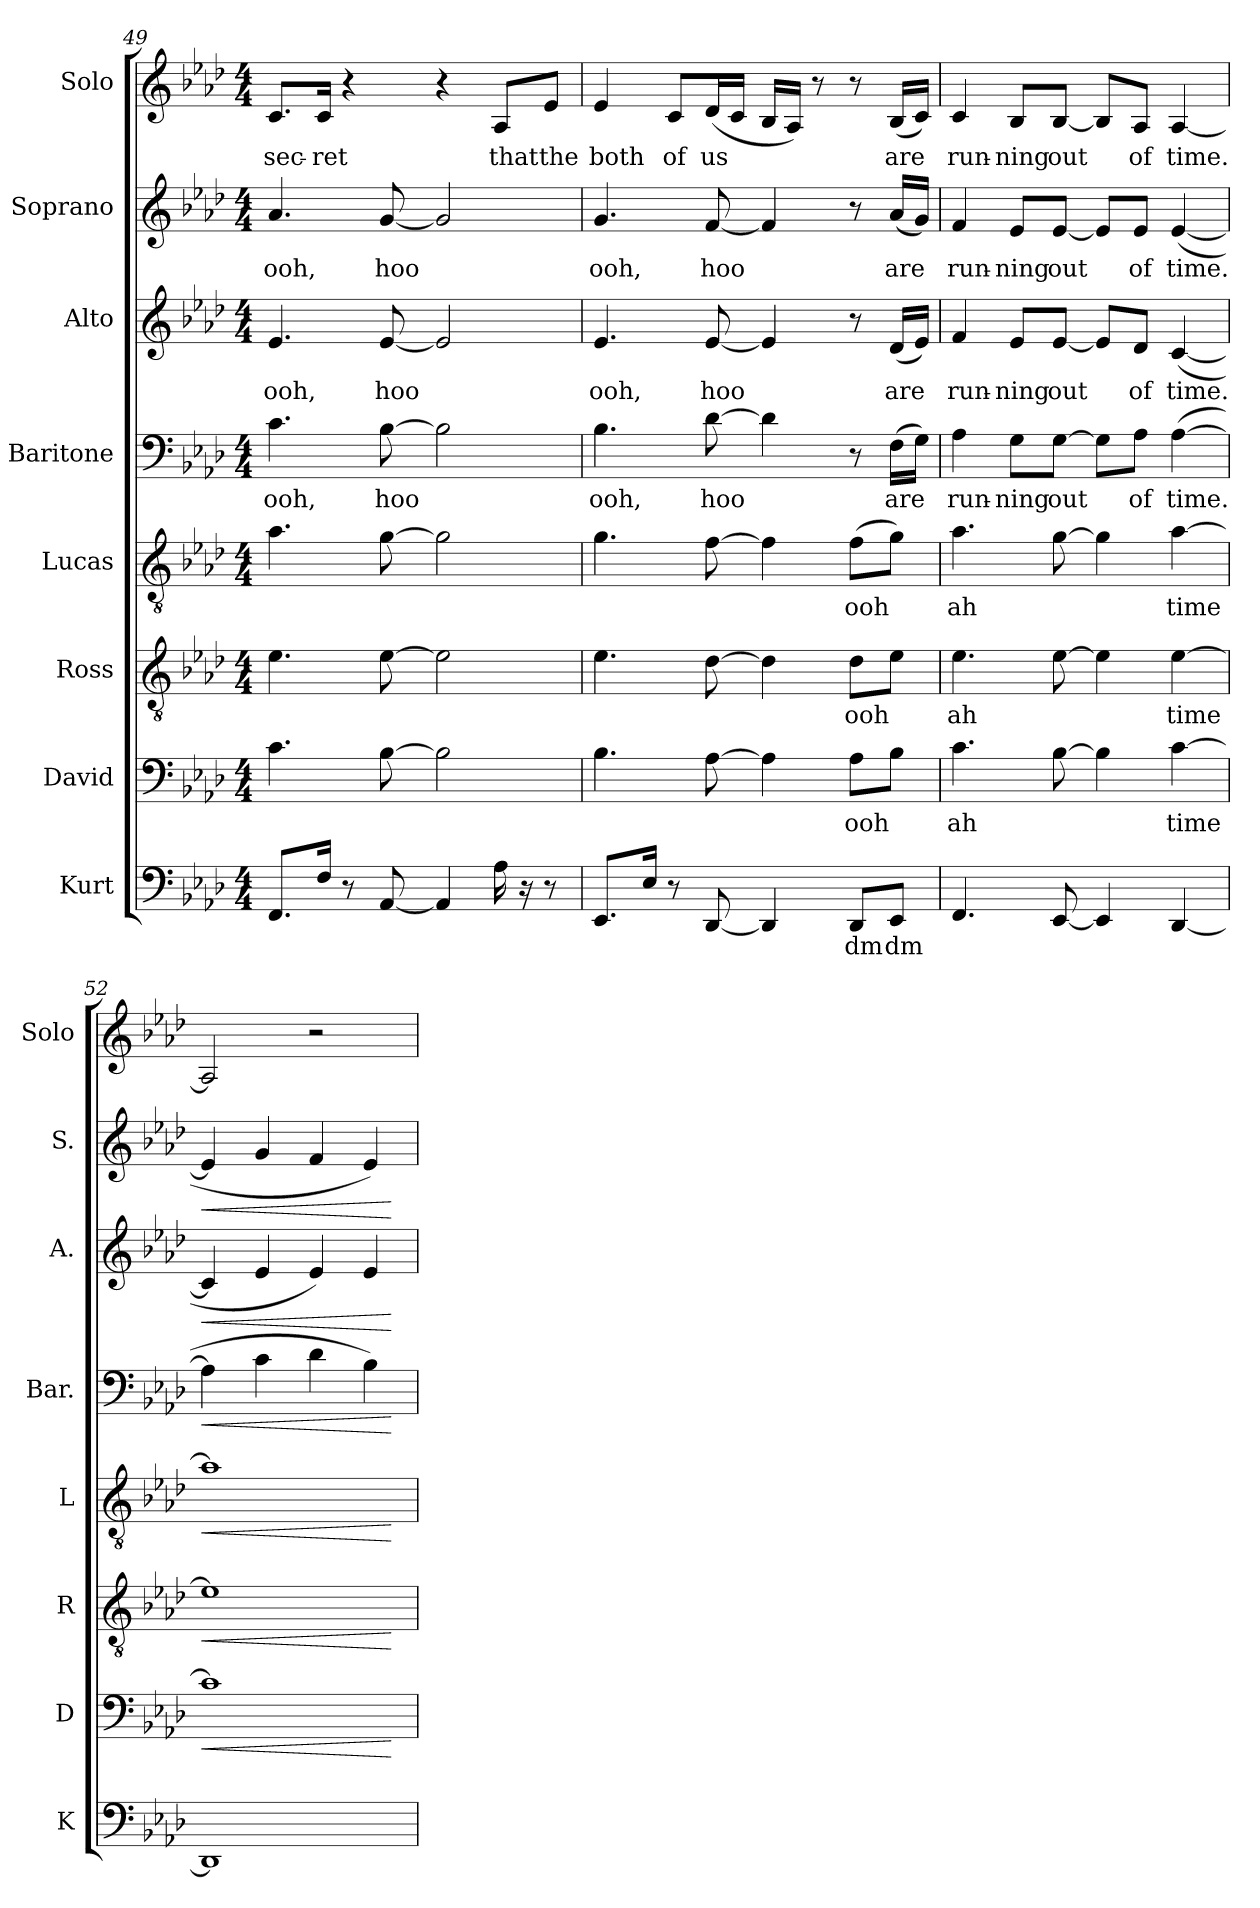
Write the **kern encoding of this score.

**kern	**text	**kern	**text	**dynam	**kern	**text	**dynam	**kern	**text	**dynam	**kern	**text	**dynam	**kern	**text	**dynam	**kern	**text	**dynam	**kern	**text
*part8	*part8	*part7	*part7	*part7	*part6	*part6	*part6	*part5	*part5	*part5	*part4	*part4	*part4	*part3	*part3	*part3	*part2	*part2	*part2	*part1	*part1
*staff8	*staff8	*staff7	*staff7	*staff7	*staff6	*staff6	*staff6	*staff5	*staff5	*staff5	*staff4	*staff4	*staff4	*staff3	*staff3	*staff3	*staff2	*staff2	*staff2	*staff1	*staff1
*I"Kurt	*	*I"David	*	*	*I"Ross	*	*	*I"Lucas	*	*	*I"Baritone	*	*	*I"Alto	*	*	*I"Soprano	*	*	*I"Solo	*
*I'K	*	*I'D	*	*	*I'R	*	*	*I'L	*	*	*I'Bar.	*	*	*I'A.	*	*	*I'S.	*	*	*I'Solo	*
*clefF4	*	*clefF4	*	*	*clefGv2	*	*	*clefGv2	*	*	*clefF4	*	*	*clefG2	*	*	*clefG2	*	*	*clefG2	*
*k[b-e-a-d-]	*	*k[b-e-a-d-]	*	*	*k[b-e-a-d-]	*	*	*k[b-e-a-d-]	*	*	*k[b-e-a-d-]	*	*	*k[b-e-a-d-]	*	*	*k[b-e-a-d-]	*	*	*k[b-e-a-d-]	*
*M4/4	*	*M4/4	*	*	*M4/4	*	*	*M4/4	*	*	*M4/4	*	*	*M4/4	*	*	*M4/4	*	*	*M4/4	*
=49	=49	=49	=49	=49	=49	=49	=49	=49	=49	=49	=49	=49	=49	=49	=49	=49	=49	=49	=49	=49	=49
8.FF/L	.	4.c\	.	.	4.e-\	.	.	4.a-\	.	.	4.c\	ooh,	.	4.e-/	ooh,	.	4.a-/	ooh,	.	8.c/L	sec-
16F/Jk	.	.	.	.	.	.	.	.	.	.	.	.	.	.	.	.	.	.	.	16c/Jk	-ret
8r	.	.	.	.	.	.	.	.	.	.	.	.	.	.	.	.	.	.	.	4r	.
[8AA-/	.	[8B-\	.	.	[8e-\	.	.	[8g\	.	.	[8B-\	hoo	.	[8e-/	hoo	.	[8g/	hoo	.	.	.
4AA-/]	.	2B-\]	.	.	2e-\]	.	.	2g\]	.	.	2B-\]	.	.	2e-/]	.	.	2g/]	.	.	4r	.
16A-\	.	.	.	.	.	.	.	.	.	.	.	.	.	.	.	.	.	.	.	8A-/L	that
16r	.	.	.	.	.	.	.	.	.	.	.	.	.	.	.	.	.	.	.	.	.
8r	.	.	.	.	.	.	.	.	.	.	.	.	.	.	.	.	.	.	.	8e-/J	the
!!LO:PB:g=z
=50	=50	=50	=50	=50	=50	=50	=50	=50	=50	=50	=50	=50	=50	=50	=50	=50	=50	=50	=50	=50	=50
8.EE-/L	.	4.B-\	.	.	4.e-\	.	.	4.g\	.	.	4.B-\	ooh,	.	4.e-/	ooh,	.	4.g/	ooh,	.	4e-/	both
16E-/Jk	.	.	.	.	.	.	.	.	.	.	.	.	.	.	.	.	.	.	.	.	.
8r	.	.	.	.	.	.	.	.	.	.	.	.	.	.	.	.	.	.	.	8c/L	of
[8DD-/	.	[8A-\	.	.	[8d-\	.	.	[8f\	.	.	[8d-\	hoo	.	[8e-/	hoo	.	[8f/	hoo	.	(16d-/L	us
.	.	.	.	.	.	.	.	.	.	.	.	.	.	.	.	.	.	.	.	16c/JJ	.
4DD-/]	.	4A-\]	.	.	4d-\]	.	.	4f\]	.	.	4d-\]	.	.	4e-/]	.	.	4f/]	.	.	16B-/LL	.
.	.	.	.	.	.	.	.	.	.	.	.	.	.	.	.	.	.	.	.	16A-/JJ)	.
.	.	.	.	.	.	.	.	.	.	.	.	.	.	.	.	.	.	.	.	8r	.
8DD-/L	dm	8A-\L	ooh	.	8d-\L	ooh	.	(8f\L	ooh	.	8r	.	.	8r	.	.	8r	.	.	8r	.
8EE-/J	dm	8B-\J	.	.	8e-\J	.	.	8g\J)	.	.	(16F\LL	are	.	(16d-/LL	are	.	(16a-/LL	are	.	(16B-/LL	are
.	.	.	.	.	.	.	.	.	.	.	16G\JJ)	.	.	16e-/JJ)	.	.	16g/JJ)	.	.	16c/JJ)	.
=51	=51	=51	=51	=51	=51	=51	=51	=51	=51	=51	=51	=51	=51	=51	=51	=51	=51	=51	=51	=51	=51
4.FF/	.	4.c\	ah	.	4.e-\	ah	.	4.a-\	ah	.	4A-\	run-	.	4f/	run-	.	4f/	run-	.	4c/	run-
.	.	.	.	.	.	.	.	.	.	.	8G\L	-ning	.	8e-/L	-ning	.	8e-/L	-ning	.	8B-/L	-ning
[8EE-/	.	[8B-\	.	.	[8e-\	.	.	[8g\	.	.	[8G\J	out	.	[8e-/J	out	.	[8e-/J	out	.	[8B-/J	out
4EE-/]	.	4B-\]	.	.	4e-\]	.	.	4g\]	.	.	8G\L]	.	.	8e-/L]	.	.	8e-/L]	.	.	8B-/L]	.
.	.	.	.	.	.	.	.	.	.	.	8A-\J	of	.	8d-/J	of	.	8e-/J	of	.	8A-/J	of
[4DD-/	.	[4c\	time	.	[4e-\	time	.	[4a-\	time	.	([4A-\	time.	.	([4c/	time.	.	([4e-/	time.	.	[4A-/	time.
=52	=52	=52	=52	=52	=52	=52	=52	=52	=52	=52	=52	=52	=52	=52	=52	=52	=52	=52	=52	=52	=52
!	!	!	!	!LO:HP:b	!	!	!LO:HP:b	!	!	!LO:HP:b	!	!	!LO:HP:b	!	!	!LO:HP:b	!	!	!LO:HP:b	!	!
1DD-]	.	1c]	.	<	1e-]	.	<	1a-]	.	<	4A-\]	.	<	4c/]	.	<	4e-/]	.	<	2A-/]	.
.	.	.	.	.	.	.	.	.	.	.	4c\	.	.	4e-/	.	.	4g/	.	.	.	.
.	.	.	.	.	.	.	.	.	.	.	4d-\	.	.	4e-/)	.	.	4f/	.	.	2r	.
.	.	.	.	.	.	.	.	.	.	.	4B-\)	.	.	4e-/	.	.	4e-/)	.	.	.	.
.	.	.	.	[	.	.	[	.	.	[	.	.	[	.	.	[	.	.	[	.	.
=	=	=	=	=	=	=	=	=	=	=	=	=	=	=	=	=	=	=	=	=	=
*-	*-	*-	*-	*-	*-	*-	*-	*-	*-	*-	*-	*-	*-	*-	*-	*-	*-	*-	*-	*-	*-
